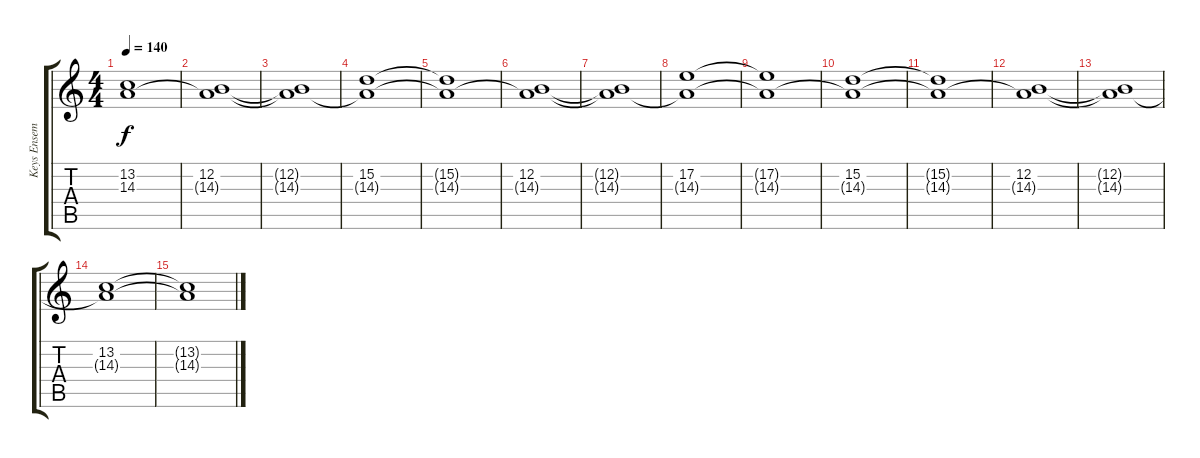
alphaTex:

\track ("Keys Ensemble" "Keys Ensem") {instrument stringensemble2}
\staff {score tabs}
\tuning (E4 B3 G3 D3 A2 E2) {hide}
\ts (4 4)
\tempo 140
\clef g2
\ks c
(13.2{t} 14.3{t}).1{dy f} |
(12.2 14.3{t}).1 |
(12.2{t} 14.3{t}).1 |
(15.2 14.3{t}).1 |
(15.2{t} 14.3{t}).1 |
(12.2 14.3{t}).1 |
(12.2{t} 14.3{t}).1 |
(17.2 14.3{t}).1 |
(17.2{t} 14.3{t}).1 |
(15.2 14.3{t}).1 |
(15.2{t} 14.3{t}).1 |
(12.2 14.3{t}).1 |
(12.2{t} 14.3{t}).1 |
(13.2 14.3{t}).1 |
(13.2{t} 14.3{t}).1
